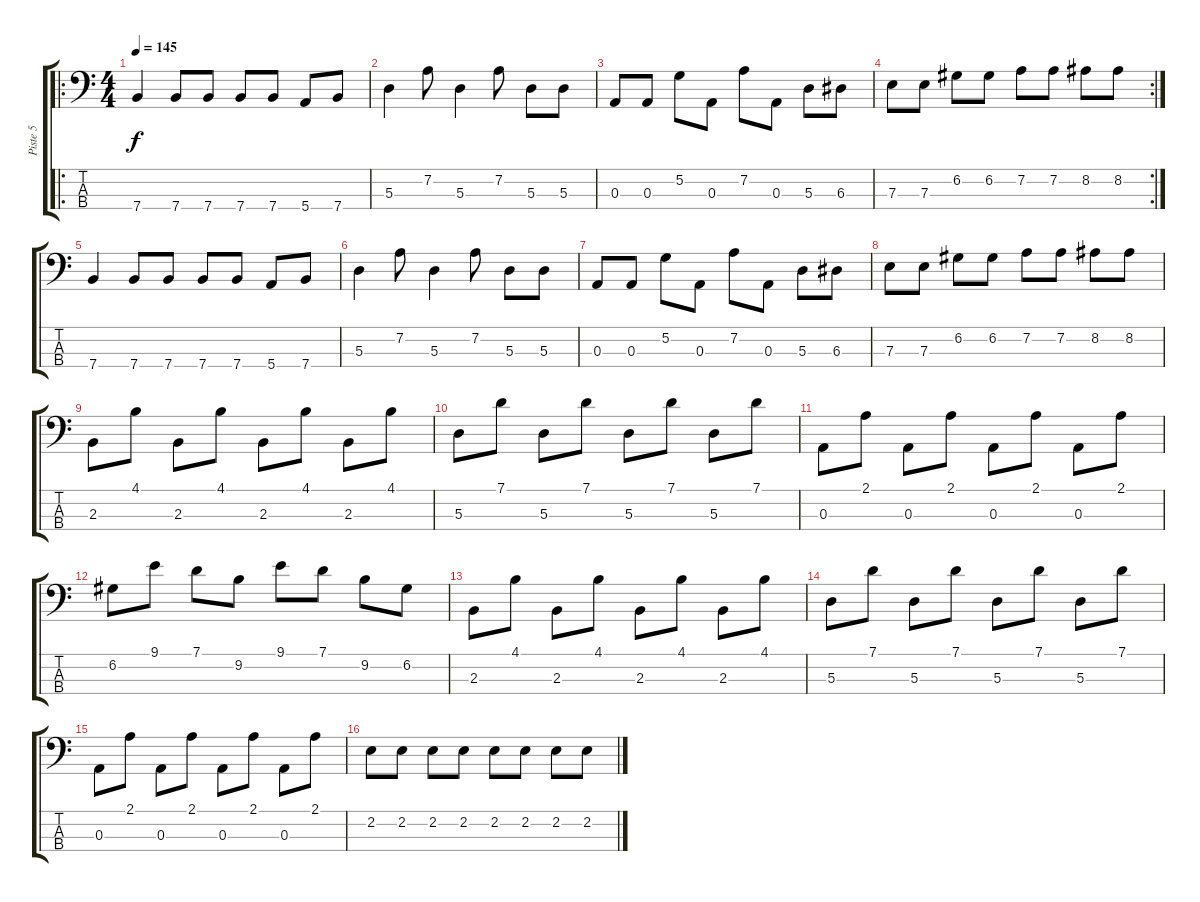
\track ("Piste 5" "Piste 5") {instrument electricbassfinger}
\staff {score tabs}
\tuning (G2 D2 A1 E1) {hide}
\ro
\ts (4 4)
\tempo 145
\clef f4
\ks c
7.4.4{dy f} 7.4.8 7.4.8 7.4.8 7.4.8 5.4.8 7.4.8 |
5.3.4 7.2.8 5.3.4 7.2.8 5.3.8 5.3.8 |
0.3.8 0.3.8 5.2.8 0.3.8 7.2.8 0.3.8 5.3.8 6.3.8 |
\rc 2
7.3.8 7.3.8 6.2.8 6.2.8 7.2.8 7.2.8 8.2.8 8.2.8 |
7.4.4 7.4.8 7.4.8 7.4.8 7.4.8 5.4.8 7.4.8 |
5.3.4 7.2.8 5.3.4 7.2.8 5.3.8 5.3.8 |
0.3.8 0.3.8 5.2.8 0.3.8 7.2.8 0.3.8 5.3.8 6.3.8 |
7.3.8 7.3.8 6.2.8 6.2.8 7.2.8 7.2.8 8.2.8 8.2.8 |
2.3.8 4.1.8 2.3.8 4.1.8 2.3.8 4.1.8 2.3.8 4.1.8 |
5.3.8 7.1.8 5.3.8 7.1.8 5.3.8 7.1.8 5.3.8 7.1.8 |
0.3.8 2.1.8 0.3.8 2.1.8 0.3.8 2.1.8 0.3.8 2.1.8 |
6.2.8 9.1.8 7.1.8 9.2.8 9.1.8 7.1.8 9.2.8 6.2.8 |
2.3.8 4.1.8 2.3.8 4.1.8 2.3.8 4.1.8 2.3.8 4.1.8 |
5.3.8 7.1.8 5.3.8 7.1.8 5.3.8 7.1.8 5.3.8 7.1.8 |
0.3.8 2.1.8 0.3.8 2.1.8 0.3.8 2.1.8 0.3.8 2.1.8 |
2.2.8 2.2.8 2.2.8 2.2.8 2.2.8 2.2.8 2.2.8 2.2.8
